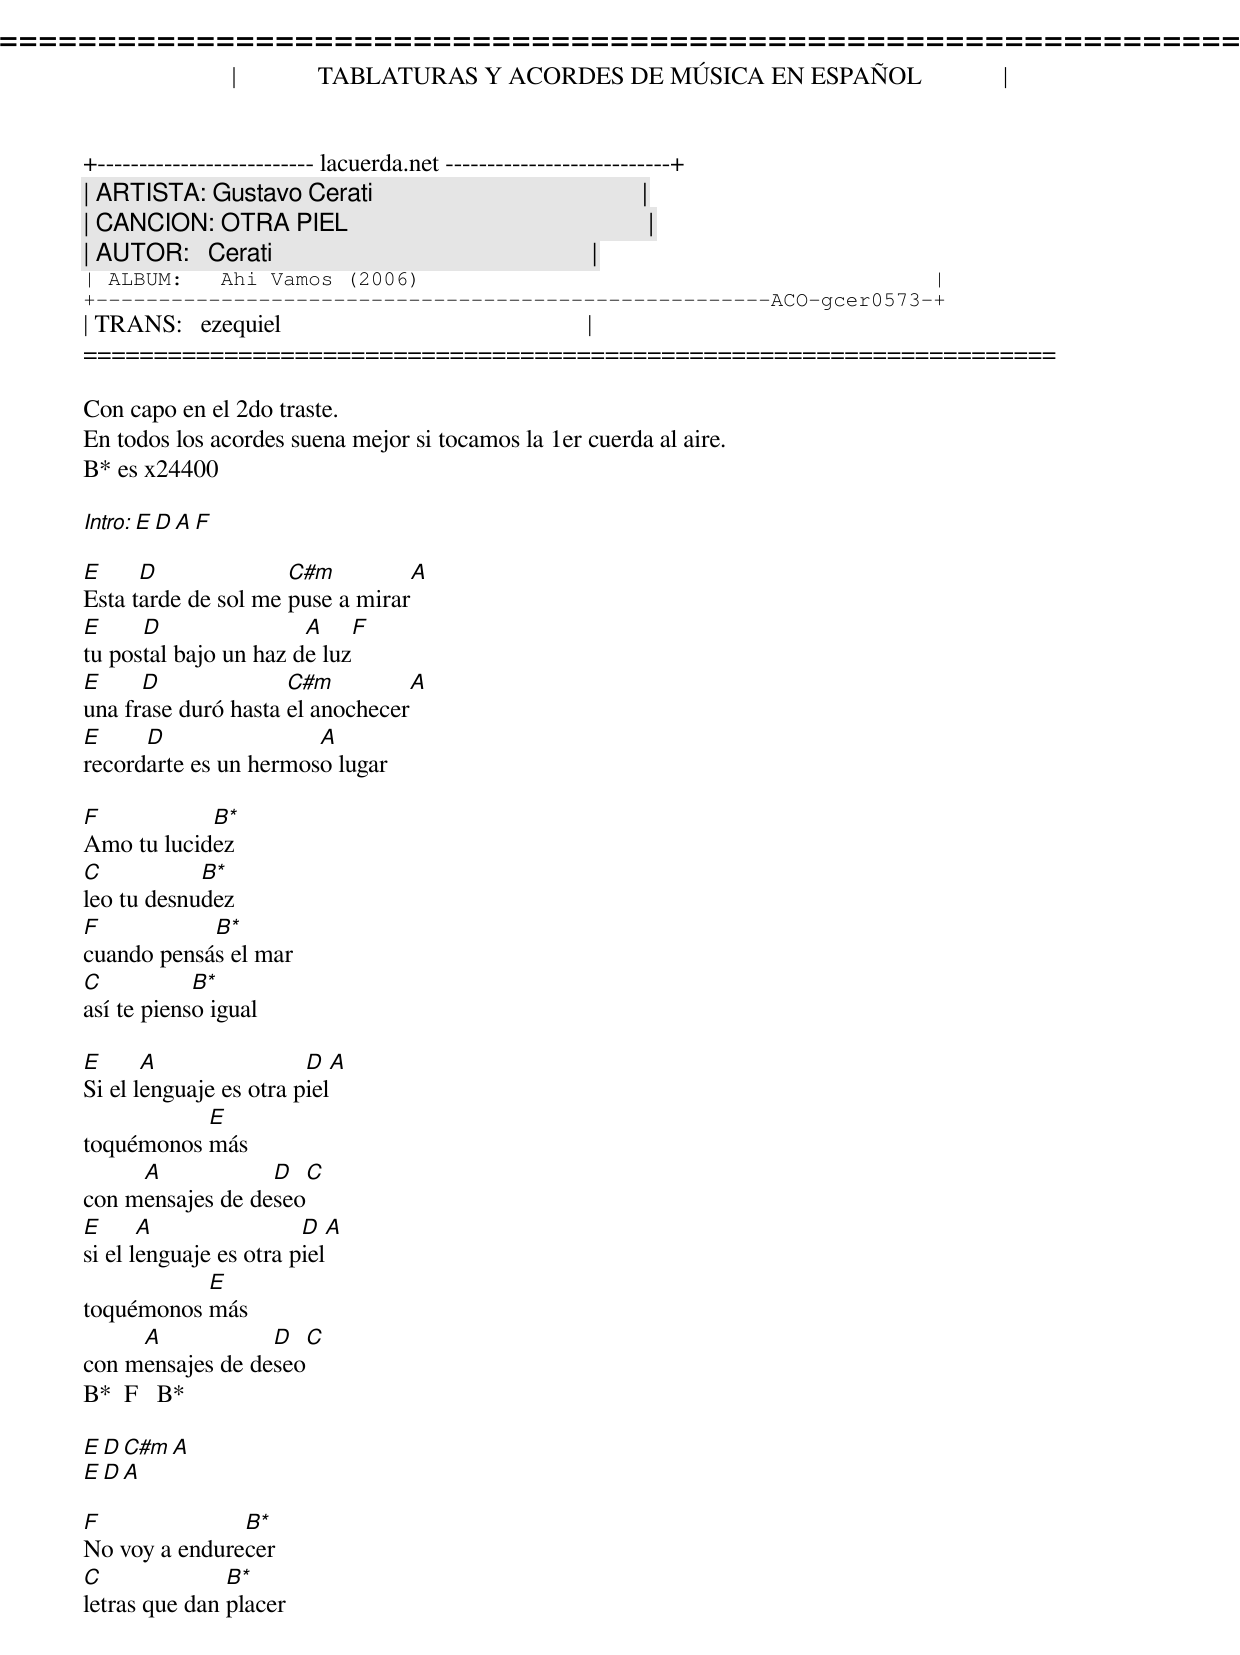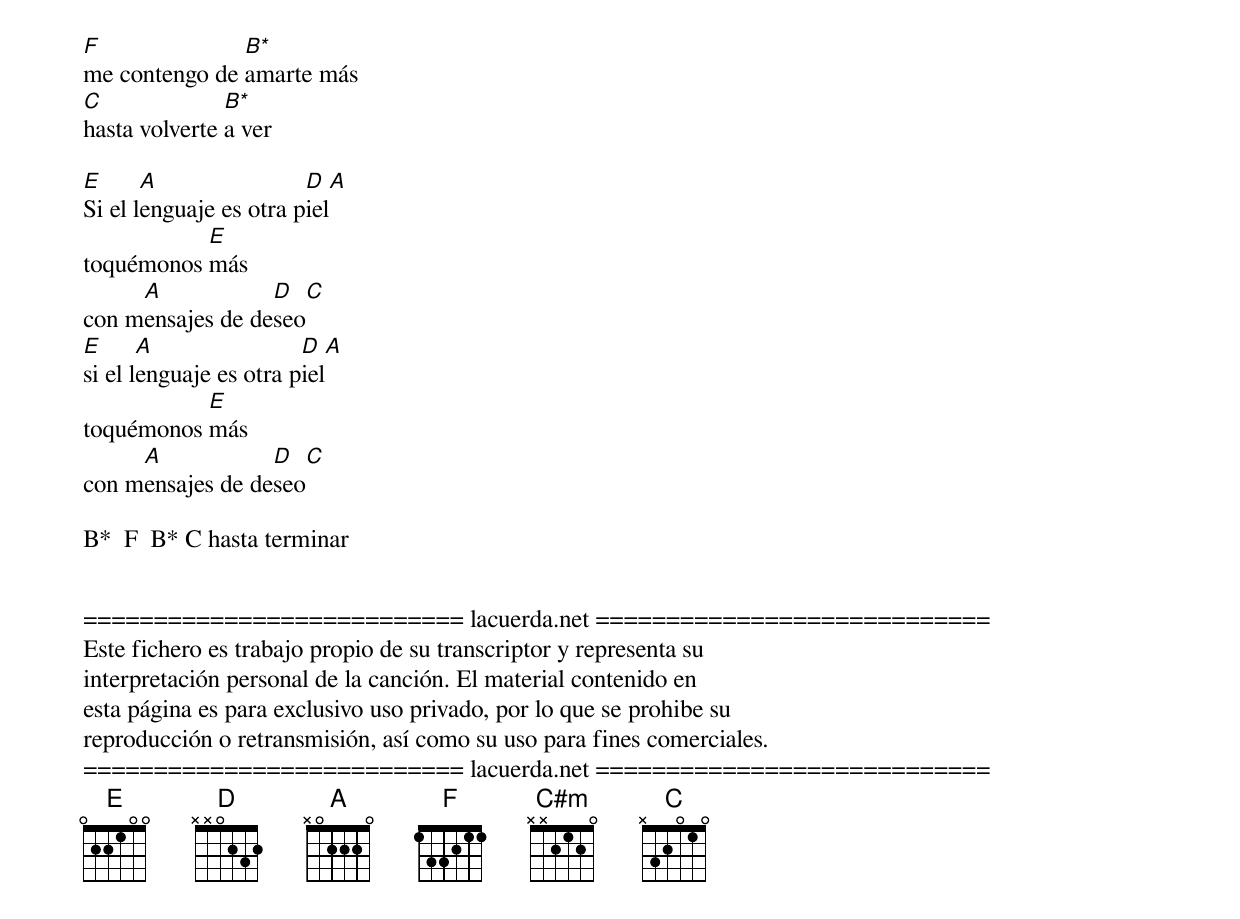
=====================================================================
|             TABLATURAS Y ACORDES DE MÚSICA EN ESPAÑOL             |
+-------------------------- lacuerda.net ---------------------------+
| ARTISTA: Gustavo Cerati                                           |
| CANCION: OTRA PIEL                                                |
| AUTOR:   Cerati                                                   |
| ALBUM:   Ahi Vamos (2006)                                         |
+------------------------------------------------------ACO-gcer0573-+
| TRANS:   ezequiel                                                 |
=====================================================================

Con capo en el 2do traste.
En todos los acordes suena mejor si tocamos la 1er cuerda al aire.
B* es x24400

Intro: E  D  A  F

E     D              C#m            A
Esta tarde de sol me puse a mirar
E     D                A         F
tu postal bajo un haz de luz
E     D              C#m            A
una frase duró hasta el anochecer
E     D                A
recordarte es un hermoso lugar

F           B*
Amo tu lucidez
C           B*
leo tu desnudez
F           B*
cuando pensás el mar
C           B*
así te pienso igual

E      A                D      A
Si el lenguaje es otra piel
           E
toquémonos más
     A            D      C
con mensajes de deseo
E      A                D      A
si el lenguaje es otra piel
           E
toquémonos más
     A            D      C
con mensajes de deseo
B*  F   B*

E   D  C#m  A
E   D   A

F              B*
No voy a endurecer
C              B*
letras que dan placer
F              B*
me contengo de amarte más
C              B*
hasta volverte a ver

E      A                D      A
Si el lenguaje es otra piel
           E
toquémonos más
     A            D      C
con mensajes de deseo
E      A                D      A
si el lenguaje es otra piel
           E
toquémonos más
     A            D      C
con mensajes de deseo

B*  F  B* C hasta terminar


=========================== lacuerda.net ============================
Este fichero es trabajo propio de su transcriptor y representa su
interpretación personal de la canción. El material contenido en
esta página es para exclusivo uso privado, por lo que se prohibe su
reproducción o retransmisión, así como su uso para fines comerciales.
=========================== lacuerda.net ============================
